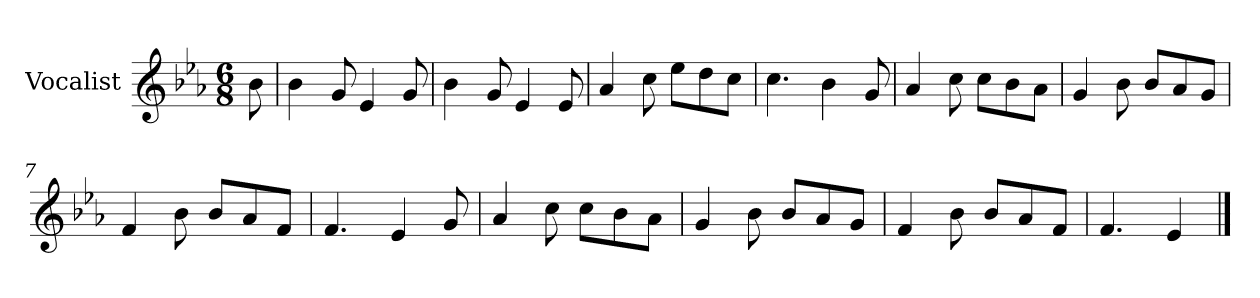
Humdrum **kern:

**kern
*part1
*staff1
*I"Vocalist
*k[b-e-a-]
*E-:
*M6/8
=
8b-
=1
4b-
8g
4e-
8g
=2
4b-
8g
4e-
8e-
=3
4a-
8cc
8ee-L
8dd
8ccJ
=4
4.cc
4b-
8g
=5
4a-
8cc
8ccL
8b-
8a-J
=6
4g
8b-
8b-L
8a-
8gJ
=7
4f
8b-
8b-L
8a-
8fJ
=8
4.f
4e-
8g
=9
4a-
8cc
8ccL
8b-
8a-J
=10
4g
8b-
8b-L
8a-
8gJ
=11
4f
8b-
8b-L
8a-
8fJ
=12
4.f
4e-
==
*-
